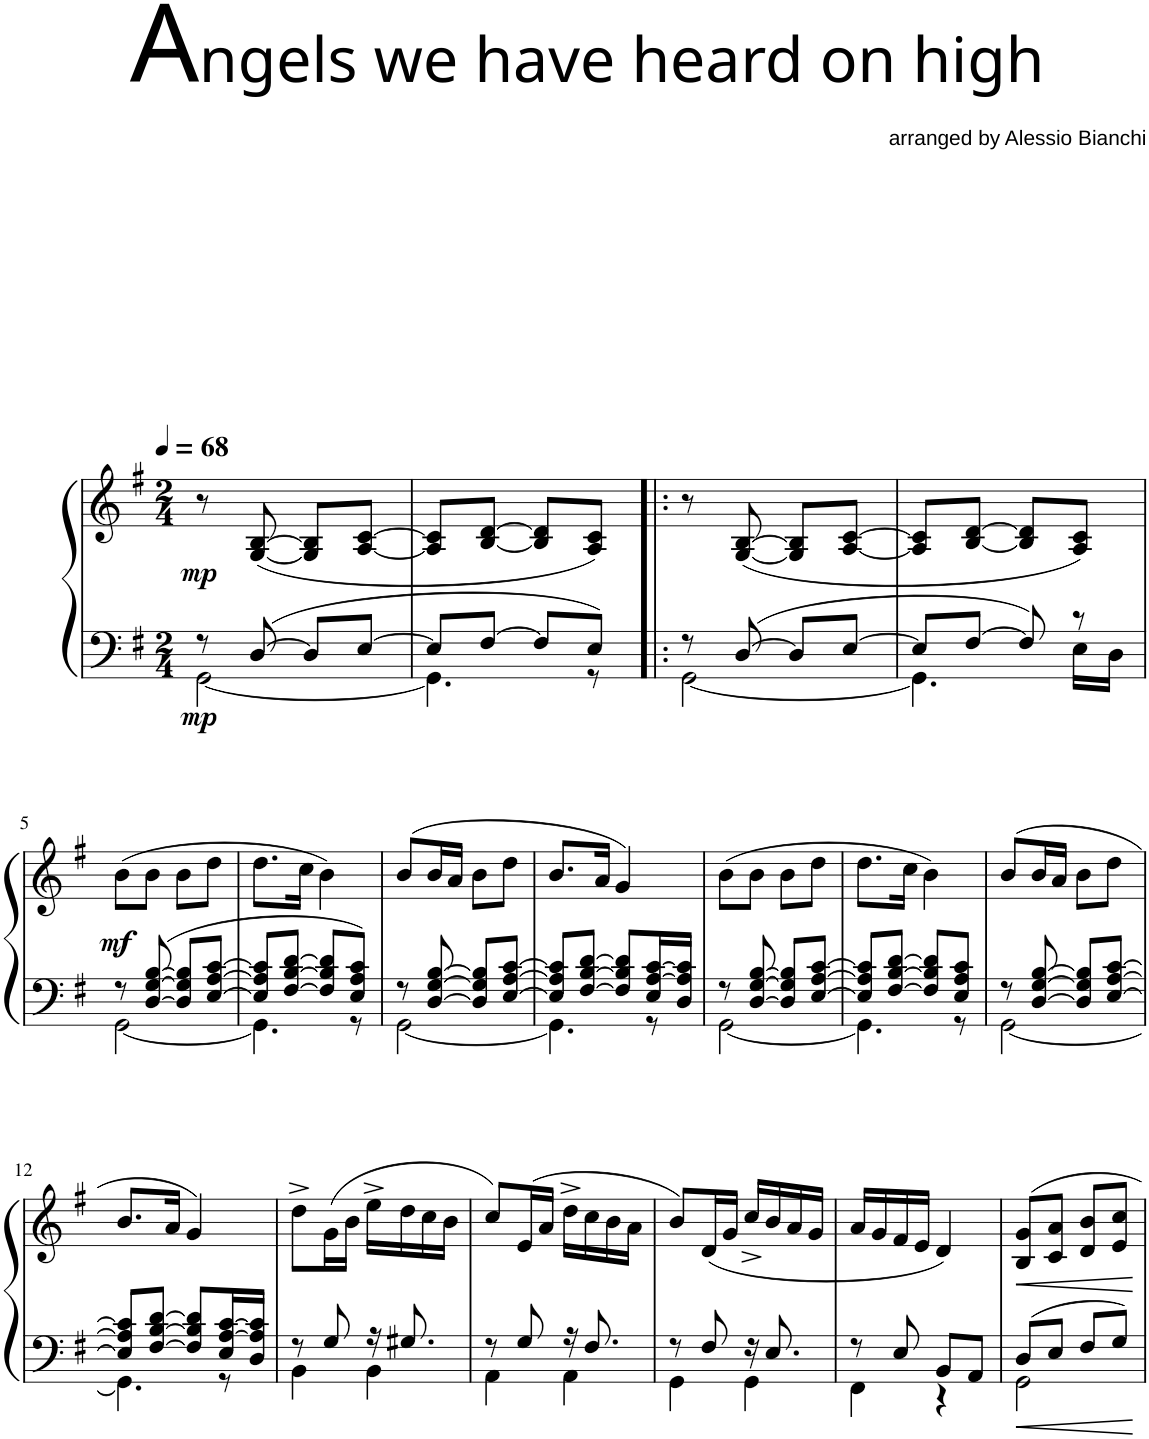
**kern	**kern	**dynam
*part1	*part1	*part1
*staff2	*staff1	*staff1/2
*I"Piano	*	*
*I'Pno.	*	*
*clefF4	*clefG2	*
*k[f#]	*k[f#]	*
*M2/4	*M2/4	*
*MM68	*MM68	*
=1	=1	=1
*^	*	*
!	!	!	!LO:DY:b=2
!	!	!	!LO:DY:n=1:b
8r	[2GG\	8r	mp mp
[8D/	.	([8G/ [8B/	.
8D/L]	.	8G/] 8B/]L	.
[8E/J	.	[8A/ [8c/J	.
=2	=2	=2	=2
8E/L]	4.GG\]	8A/] 8c/]L	.
[8F#/J	.	[8B/ [8d/J	.
8F#/L]	.	8B/] 8d/]L	.
8E/J	8r	8A/ 8c/J)	.
=3!|:	=3!|:	=3!|:	=3!|:
8r	[2GG\	8r	.
[8D/	.	([8G/ [8B/	.
8D/L]	.	8G/] 8B/]L	.
[8E/J	.	[8A/ [8c/J	.
=4	=4	=4	=4
8E/L]	4.GG\]	8A/] 8c/]L	.
[8F#/J	.	[8B/ [8d/J	.
8F#/]	.	8B/] 8d/]L	.
8r	16E\LL	8A/ 8c/J)	.
.	16D\JJ	.	.
!!LO:LB:g=z
=5	=5	=5	=5
!	!	!	!LO:DY:b
8r	[2GG\	(8b\L	mf
[8D/ [8G/ [8B/	.	8b\J	.
8D/] 8G/] 8B/]L	.	8b\L	.
[8E/ [8A/ [8c/J	.	8dd\J	.
=6	=6	=6	=6
8E/] 8A/] 8c/]L	4.GG\]	8.dd\L	.
[8F#/ [8B/ [8d/J	.	.	.
.	.	16cc\Jk	.
8F#/] 8B/] 8d/]L	.	4b\)	.
8E/ 8A/ 8c/J	8r	.	.
=7	=7	=7	=7
8r	[2GG\	(8b/L	.
[8D/ [8G/ [8B/	.	16b/L	.
.	.	16a/JJ	.
8D/] 8G/] 8B/]L	.	8b\L	.
[8E/ [8A/ [8c/J	.	8dd\J	.
=8	=8	=8	=8
8E/] 8A/] 8c/]L	4.GG\]	8.b/L	.
[8F#/ [8B/ [8d/J	.	.	.
.	.	16a/Jk	.
8F#/] 8B/] 8d/]L	.	4g/)	.
16E/ [16A/ [16c/L	8r	.	.
16D/ 16A/] 16c/]JJ	.	.	.
=9	=9	=9	=9
8r	[2GG\	(8b\L	.
[8D/ [8G/ [8B/	.	8b\J	.
8D/] 8G/] 8B/]L	.	8b\L	.
[8E/ [8A/ [8c/J	.	8dd\J	.
=10	=10	=10	=10
8E/] 8A/] 8c/]L	4.GG\]	8.dd\L	.
[8F#/ [8B/ [8d/J	.	.	.
.	.	16cc\Jk	.
8F#/] 8B/] 8d/]L	.	4b\)	.
8E/ 8A/ 8c/J	8r	.	.
=11	=11	=11	=11
8r	[2GG\	(8b/L	.
[8D/ [8G/ [8B/	.	16b/L	.
.	.	16a/JJ	.
8D/] 8G/] 8B/]L	.	8b\L	.
[8E/ [8A/ [8c/J	.	8dd\J	.
!!LO:LB:g=z
=12	=12	=12	=12
8E/] 8A/] 8c/]L	4.GG\]	8.b/L	.
[8F#/ [8B/ [8d/J	.	.	.
.	.	16a/Jk	.
8F#/] 8B/] 8d/]L	.	4g/)	.
16E/ [16A/ [16c/L	8r	.	.
16D/ 16A/] 16c/]JJ	.	.	.
=13	=13	=13	=13
8r	4BB\	8dd^\L	.
8G/	.	(16g\L	.
.	.	16b\JJ	.
16r	4BB\	16ee^\LL	.
8.G#X/	.	16dd\	.
.	.	16cc\	.
.	.	16b\JJ	.
=14	=14	=14	=14
8r	4AA\	8cc/L)	.
8G/	.	(16e/L	.
.	.	16a/JJ	.
16r	4AA\	16dd^\LL	.
8.F#/	.	16cc\	.
.	.	16b\	.
.	.	16a\JJ	.
=15	=15	=15	=15
8r	4GG\	8b/L)	.
8F#/	.	(16d/L	.
.	.	16g/JJ	.
16r	4GG\	16cc^/LL	.
8.E/	.	16b/	.
.	.	16a/	.
.	.	16g/JJ	.
=16	=16	=16	=16
8r	4FF#\	16a/LL	.
.	.	16g/	.
8E/	.	16f#/	.
.	.	16e/JJ	.
8BB/L	4r	4d/)	.
8AA/J	.	.	.
=17	=17	=17	=17
!	!	!	!LO:HP:b
8D/L	2GG\	8B/ 8g/L	<
8E/J	.	8c/ 8a/J	.
8F#/L	.	8d/ 8b/L	.
8G/J	.	8e/ 8cc/J	.
*v	*v	*	*
.	.	[
=	=	=
*-	*-	*-
